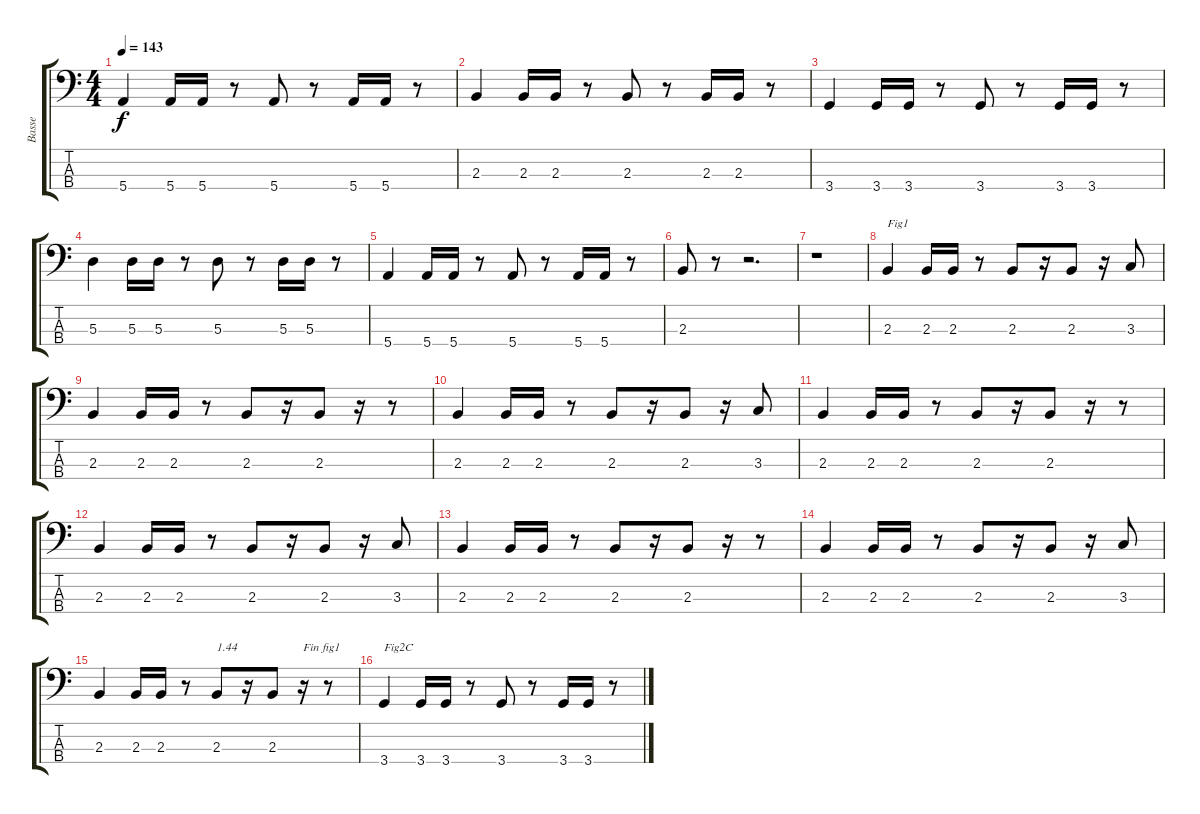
\track ("Basse" "Basse") {instrument electricbasspick}
\staff {score tabs}
\tuning (G2 D2 A1 E1) {hide}
\ts (4 4)
\tempo 143
\clef f4
\ks c
5.4.4{dy f} 5.4.16 5.4.16 r.8 5.4.8 r.8 5.4.16 5.4.16 r.8 |
2.3.4 2.3.16 2.3.16 r.8 2.3.8 r.8 2.3.16 2.3.16 r.8 |
3.4.4 3.4.16 3.4.16 r.8 3.4.8 r.8 3.4.16 3.4.16 r.8 |
5.3.4 5.3.16 5.3.16 r.8 5.3.8 r.8 5.3.16 5.3.16 r.8 |
5.4.4 5.4.16 5.4.16 r.8 5.4.8 r.8 5.4.16 5.4.16 r.8 |
2.3.8 r.8 r.2{d} |
r.1 |
2.3.4{txt "Fig1"} 2.3.16 2.3.16 r.8 2.3.8 r.16 2.3.8 r.16 3.3.8 |
2.3.4 2.3.16 2.3.16 r.8 2.3.8 r.16 2.3.8 r.16 r.8 |
2.3.4 2.3.16 2.3.16 r.8 2.3.8 r.16 2.3.8 r.16 3.3.8 |
2.3.4 2.3.16 2.3.16 r.8 2.3.8 r.16 2.3.8 r.16 r.8 |
2.3.4 2.3.16 2.3.16 r.8 2.3.8 r.16 2.3.8 r.16 3.3.8 |
2.3.4 2.3.16 2.3.16 r.8 2.3.8 r.16 2.3.8 r.16 r.8 |
2.3.4 2.3.16 2.3.16 r.8 2.3.8 r.16 2.3.8 r.16 3.3.8 |
2.3.4 2.3.16 2.3.16 r.8 2.3.8{txt "1.44"} r.16 2.3.8 r.16{txt "Fin fig1"} r.8 |
3.4.4{txt "Fig2C"} 3.4.16 3.4.16 r.8 3.4.8 r.8 3.4.16 3.4.16 r.8
